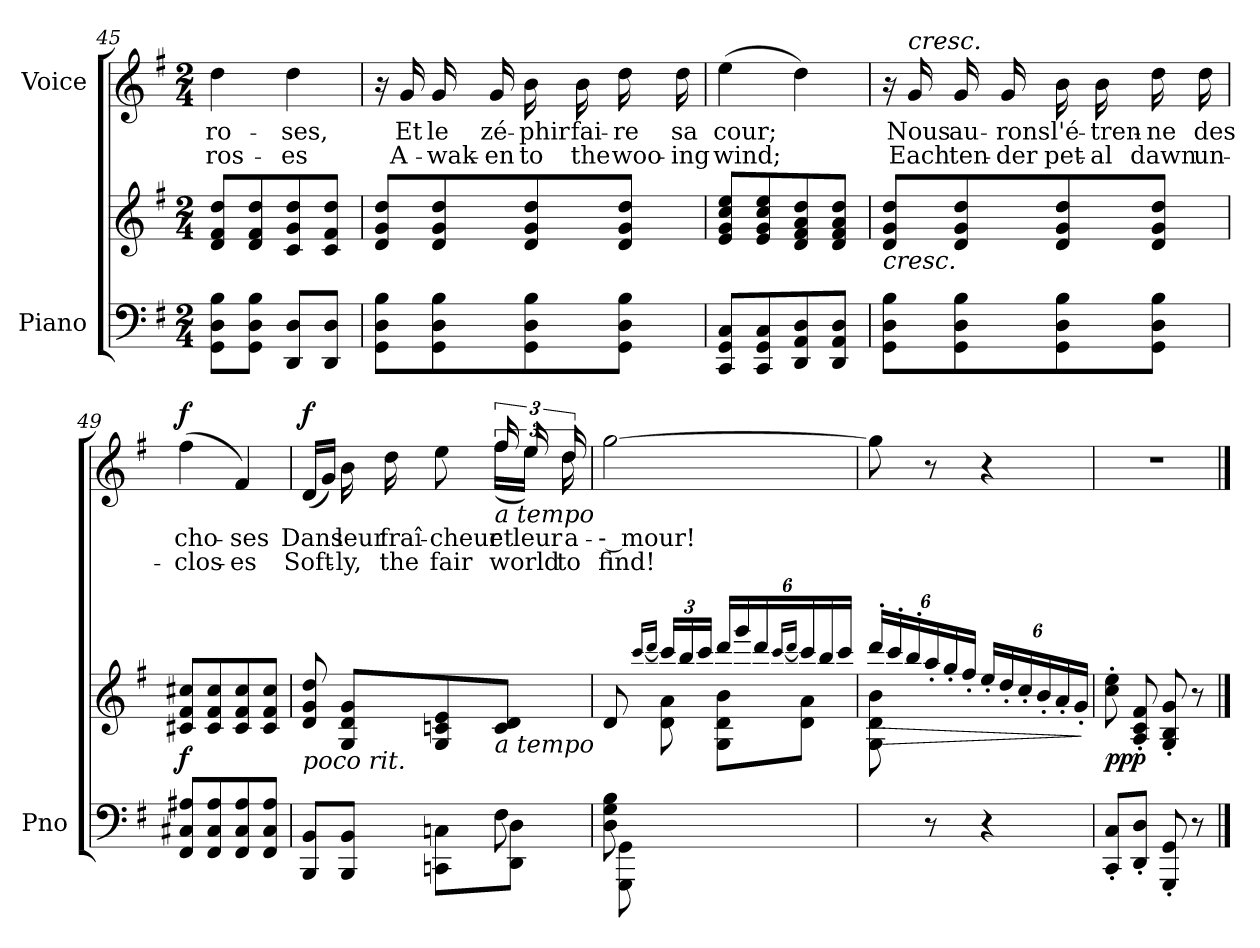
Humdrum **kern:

**kern	**kern	**dynam	**kern	**text	**text	**dynam
*part2	*part2	*part2	*part1	*part1	*part1	*part1
*staff3	*staff2	*staff2/3	*staff1	*staff1	*staff1	*staff1
*I"Piano	*	*	*I"Voice	*	*	*
*I'Pno	*	*	*	*	*	*
!!LO:LB:g=z
*clefF4	*clefG2	*	*clefG2	*	*	*
*k[f#]	*k[f#]	*	*k[f#]	*	*	*
*M2/4	*M2/4	*	*M2/4	*	*	*
=45	=45	=45	=45	=45	=45	=45
!	!	!	!	!LO:LY:b	!LO:LY:b	!
8GG\ 8D\ 8B\L	8d/ 8f#/ 8dd/L	.	4dd\	ro-	ros-	.
8GG\ 8D\ 8B\J	8d/ 8f#/ 8dd/	.	.	.	.	.
!	!	!	!	!LO:LY:b	!LO:LY:b	!
8DD/ 8D/L	8c/ 8g/ 8dd/	.	4dd\	-ses,	-es	.
8DD/ 8D/J	8c/ 8f#/ 8dd/J	.	.	.	.	.
=46	=46	=46	=46	=46	=46	=46
8GG\ 8D\ 8B\L	8d/ 8g/ 8dd/L	.	16r	.	.	.
!	!	!	!	!LO:LY:b	!LO:LY:b	!
.	.	.	16g/	Et	A-	.
!	!	!	!	!LO:LY:b	!LO:LY:b	!
8GG\ 8D\ 8B\	8d/ 8g/ 8dd/	.	16g/	le	-wak-	.
!	!	!	!	!LO:LY:b	!LO:LY:b	!
.	.	.	16g/	zé-	-en	.
!	!	!	!	!LO:LY:b	!LO:LY:b	!
8GG\ 8D\ 8B\	8d/ 8g/ 8dd/	.	16b\	-phir	to	.
!	!	!	!	!LO:LY:b	!LO:LY:b	!
.	.	.	16b\	fai-	the	.
!	!	!	!	!LO:LY:b	!LO:LY:b	!
8GG\ 8D\ 8B\J	8d/ 8g/ 8dd/J	.	16dd\	-re	woo-	.
!	!	!	!	!LO:LY:b	!LO:LY:b	!
.	.	.	16dd\	sa	-ing	.
=47	=47	=47	=47	=47	=47	=47
!	!	!	!	!LO:LY:b	!LO:LY:b	!
8CC/ 8GG/ 8C/L	8e/ 8g/ 8cc/ 8ee/L	.	(4ee\	cour;	wind;	.
8CC/ 8GG/ 8C/	8e/ 8g/ 8cc/ 8ee/	.	.	.	.	.
8DD/ 8AA/ 8D/	8d/ 8f#/ 8a/ 8dd/	.	4dd\)	.	.	.
8DD/ 8AA/ 8D/J	8d/ 8f#/ 8a/ 8dd/J	.	.	.	.	.
!!LO:LB:g=z
=48	=48	=48	=48	=48	=48	=48
!	!LO:TX:b:i:t=cresc.	!	!	!	!	!
8GG\ 8D\ 8B\L	8d/ 8g/ 8dd/L	.	16r	.	.	.
!	!	!	!LO:TX:a:i:t=cresc.	!	!	!
!	!	!	!	!LO:LY:b	!LO:LY:b	!
.	.	.	16g/	Nous	Each	.
!	!	!	!	!LO:LY:b	!LO:LY:b	!
8GG\ 8D\ 8B\	8d/ 8g/ 8dd/	.	16g/	au-	ten-	.
!	!	!	!	!LO:LY:b	!LO:LY:b	!
.	.	.	16g/	-rons	-der	.
!	!	!	!	!LO:LY:b	!LO:LY:b	!
8GG\ 8D\ 8B\	8d/ 8g/ 8dd/	.	16b\	l'é-	pet-	.
!	!	!	!	!LO:LY:b	!LO:LY:b	!
.	.	.	16b\	-tren-	-al	.
!	!	!	!	!LO:LY:b	!LO:LY:b	!
8GG\ 8D\ 8B\J	8d/ 8g/ 8dd/J	.	16dd\	-ne	dawn	.
!	!	!	!	!LO:LY:b	!LO:LY:b	!
.	.	.	16dd\	des	un-	.
=49	=49	=49	=49	=49	=49	=49
!	!	!LO:DY:b	!	!LO:LY:b	!LO:LY:b	!LO:DY:a
8FF#/ 8C#X/ 8A#X/L	8c#X/ 8f#/ 8cc#X/L	f	(4ff#\	cho-	-clos-	f
8FF#/ 8C#/ 8A#/	8c#/ 8f#/ 8cc#/	.	.	.	.	.
!	!	!	!	!LO:LY:b	!LO:LY:b	!
8FF#/ 8C#/ 8A#/	8c#/ 8f#/ 8cc#/	.	4f#/)	-ses	-es	.
8FF#/ 8C#/ 8A#/J	8c#/ 8f#/ 8cc#/J	.	.	.	.	.
=50	=50	=50	=50	=50	=50	=50
*^	*	*	*	*	*	*
!	!	!	!	!LO:TX:b:i:t=poco rit.	!	!	!
!	!	!LO:TX:b:i:t=poco rit.	!	!	!	!	!
!	!	!	!	!	!LO:LY:b	!LO:LY:b	!LO:DY:a
*	*	*	*	*^	*	*	*
4.ryy	8BBB/ 8BB/L	8d/ 8g/ 8dd/	.	(<16d/LL	4.ryy	Dans	Soft-	f
.	.	.	.	16g/JJ)	.	.	.	.
!	!	!	!	!	!	!LO:LY:b	!LO:LY:b	!
.	8BBB/ 8BB/J	8G/ 8d/ 8g/L	.	16b\	.	leur	-ly,	.
!	!	!	!	!	!	!LO:LY:b	!LO:LY:b	!
.	.	.	.	16dd\	.	fraî-	the	.
!	!	!	!	!	!	!LO:LY:b	!LO:LY:b	!
.	8CCn\ 8Cn\L	8G/ 8cn/ 8e/	.	8ee\	.	-cheur	fair	.
!	!	!	!	!LO:TX:b:i:t=a tempo	!	!	!	!
!	!	!LO:TX:b:i:t=a tempo	!	!	!	!	!	!
!	!	!	!	!	!	!LO:LY:b	!LO:LY:b	!
8F#\	8DD\ 8D\J	8c/ 8d/J	.	24ff#/	(24ff#\LL	et	world	.
!	!	!	!	!	!	!LO:LY:b	!	!
.	.	.	.	24ee/	24ee\JJ)	leur	.	.
!	!	!	!	!	!	!LO:LY:b	!LO:LY:b	!
.	.	.	.	24dd/	24dd\	a-	to	.
!!LO:LB:g=z
=51	=51	=51	=51	=51	=51	=51	=51	=51
*	*	*^	*	*	*	*	*	*
!	!	!	!	!	!	!	!LO:LY:b	!LO:LY:b	!
*	*	*	*	*	*v	*v	*	*	*
8D\ 8G\ 8B\	8GGG\ 8GG\	8d/	8ryy	.	[2gg\	-- mour!	find!	.
.	.	[<16qccc/LL	.	.	.	.	.	.
.	.	16qddd/JJ	.	.	.	.	.	.
*	*	*Xbrackettup	*	*	*	*	*	*
4.ryy	4.ryy	24ccc/LL]	8d\ 8a\	.	.	.	.	.
.	.	24bb/	.	.	.	.	.	.
.	.	24ccc/JJ	.	.	.	.	.	.
.	.	24ddd/LL	8G\ 8d\ 8b\L	.	.	.	.	.
.	.	24ggg/	.	.	.	.	.	.
.	.	24ddd/	.	.	.	.	.	.
.	.	[<16qccc/LL	.	.	.	.	.	.
.	.	16qddd/JJ	.	.	.	.	.	.
.	.	24ccc/]	8d\ 8a\J	.	.	.	.	.
.	.	24bb/	.	.	.	.	.	.
.	.	24ccc/JJ	.	.	.	.	.	.
*v	*v	*	*	*	*	*	*	*
=52	=52	=52	=52	=52	=52	=52	=52
8ryy	24ddd'>/LL	8G\ 8d\ 8b\	.	8gg\]	.	.	.
!	!	!	!LO:HP:b	!	!	!	!
.	24ccc'>/	.	>	.	.	.	.
.	24bb'>/	.	.	.	.	.	.
8r	24aa'>/	4.ryy	.	8r	.	.	.
.	24gg'>/	.	.	.	.	.	.
.	24ff#'>/JJ	.	.	.	.	.	.
4r	24ee'>/LL	.	.	4r	.	.	.
.	24dd'>/	.	.	.	.	.	.
.	24cc'>/	.	.	.	.	.	.
.	24b'>/	.	.	.	.	.	.
.	24a'>/	.	.	.	.	.	.
.	24g'>/JJ	.	.	.	.	.	.
*	*v	*v	*	*	*	*	*
.	.	]	.	.	.	.
=53	=53	=53	=53	=53	=53	=53
!	!	!LO:DY:b	!	!	!	!
8CC/' 8C/'L	8cc\' 8ee\'	ppp	2r	.	.	.
8DD/' 8D/'J	8A/' 8c/' 8f#/'	.	.	.	.	.
8GGG/' 8GG/'	8G/' 8B/' 8g/'	.	.	.	.	.
8r	8r	.	.	.	.	.
==	==	==	==	==	==	==
*-	*-	*-	*-	*-	*-	*-
